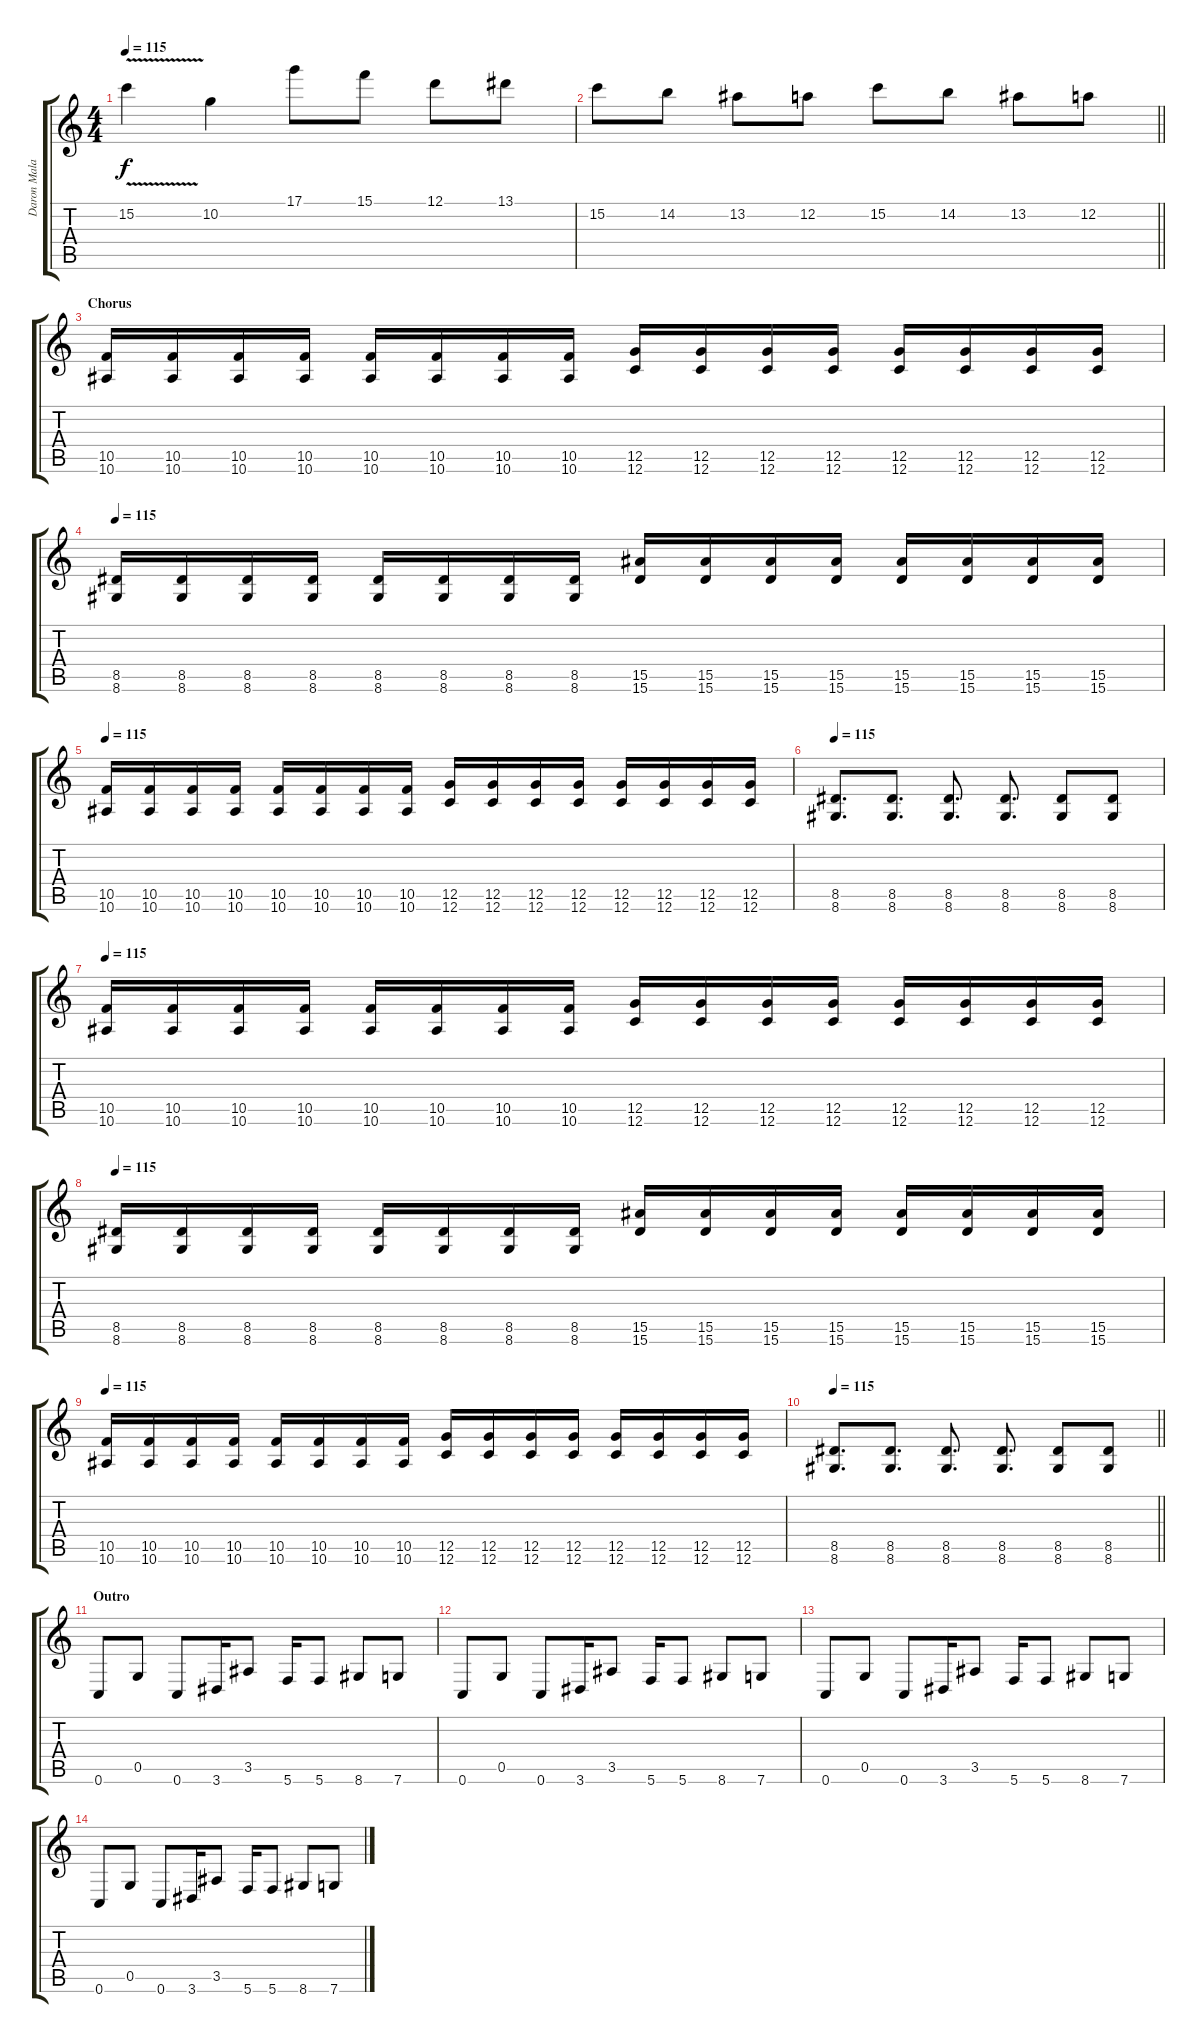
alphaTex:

\track ("Daron Malakian" "Daron Mala") {instrument distortionguitar}
\staff {score tabs}
\tuning (D4 A3 F3 C3 G2 C2) {hide}
\ts (4 4)
\tempo 115
\clef g2
\ks c
15.2{v}.4{dy f} 10.2.4 17.1.8 15.1.8 12.1.8 13.1.8 |
\barLineRight lightlight
15.2.8 14.2.8 13.2.8 12.2.8 15.2.8 14.2.8 13.2.8 12.2.8 |
\section ("" "Chorus")
(10.5 10.6).16 (10.5 10.6).16 (10.5 10.6).16 (10.5 10.6).16 (10.5 10.6).16 (10.5 10.6).16 (10.5 10.6).16 (10.5 10.6).16 (12.5 12.6).16 (12.5 12.6).16 (12.5 12.6).16 (12.5 12.6).16 (12.5 12.6).16 (12.5 12.6).16 (12.5 12.6).16 (12.5 12.6).16 |
\tempo 115
(8.5 8.6).16 (8.5 8.6).16 (8.5 8.6).16 (8.5 8.6).16 (8.5 8.6).16 (8.5 8.6).16 (8.5 8.6).16 (8.5 8.6).16 (15.5 15.6).16 (15.5 15.6).16 (15.5 15.6).16 (15.5 15.6).16 (15.5 15.6).16 (15.5 15.6).16 (15.5 15.6).16 (15.5 15.6).16 |
\tempo 115
(10.5 10.6).16 (10.5 10.6).16 (10.5 10.6).16 (10.5 10.6).16 (10.5 10.6).16 (10.5 10.6).16 (10.5 10.6).16 (10.5 10.6).16 (12.5 12.6).16 (12.5 12.6).16 (12.5 12.6).16 (12.5 12.6).16 (12.5 12.6).16 (12.5 12.6).16 (12.5 12.6).16 (12.5 12.6).16 |
\tempo 115
(8.5 8.6).8{d} (8.5 8.6).8{d} (8.5 8.6).8{d} (8.5 8.6).8{d} (8.5 8.6).8 (8.5 8.6).8 |
\tempo 115
(10.5 10.6).16 (10.5 10.6).16 (10.5 10.6).16 (10.5 10.6).16 (10.5 10.6).16 (10.5 10.6).16 (10.5 10.6).16 (10.5 10.6).16 (12.5 12.6).16 (12.5 12.6).16 (12.5 12.6).16 (12.5 12.6).16 (12.5 12.6).16 (12.5 12.6).16 (12.5 12.6).16 (12.5 12.6).16 |
\tempo 115
(8.5 8.6).16 (8.5 8.6).16 (8.5 8.6).16 (8.5 8.6).16 (8.5 8.6).16 (8.5 8.6).16 (8.5 8.6).16 (8.5 8.6).16 (15.5 15.6).16 (15.5 15.6).16 (15.5 15.6).16 (15.5 15.6).16 (15.5 15.6).16 (15.5 15.6).16 (15.5 15.6).16 (15.5 15.6).16 |
\tempo 115
(10.5 10.6).16 (10.5 10.6).16 (10.5 10.6).16 (10.5 10.6).16 (10.5 10.6).16 (10.5 10.6).16 (10.5 10.6).16 (10.5 10.6).16 (12.5 12.6).16 (12.5 12.6).16 (12.5 12.6).16 (12.5 12.6).16 (12.5 12.6).16 (12.5 12.6).16 (12.5 12.6).16 (12.5 12.6).16 |
\tempo 115
\barLineRight lightlight
(8.5 8.6).8{d} (8.5 8.6).8{d} (8.5 8.6).8{d} (8.5 8.6).8{d} (8.5 8.6).8 (8.5 8.6).8 |
\section ("" "Outro")
0.6.8 0.5.8 0.6.8 3.6.16 3.5.8 5.6.16 5.6.8 8.6.8 7.6.8 |
0.6.8 0.5.8 0.6.8 3.6.16 3.5.8 5.6.16 5.6.8 8.6.8 7.6.8 |
0.6.8 0.5.8 0.6.8 3.6.16 3.5.8 5.6.16 5.6.8 8.6.8 7.6.8 |
0.6.8 0.5.8 0.6.8 3.6.16 3.5.8 5.6.16 5.6.8 8.6.8 7.6.8
